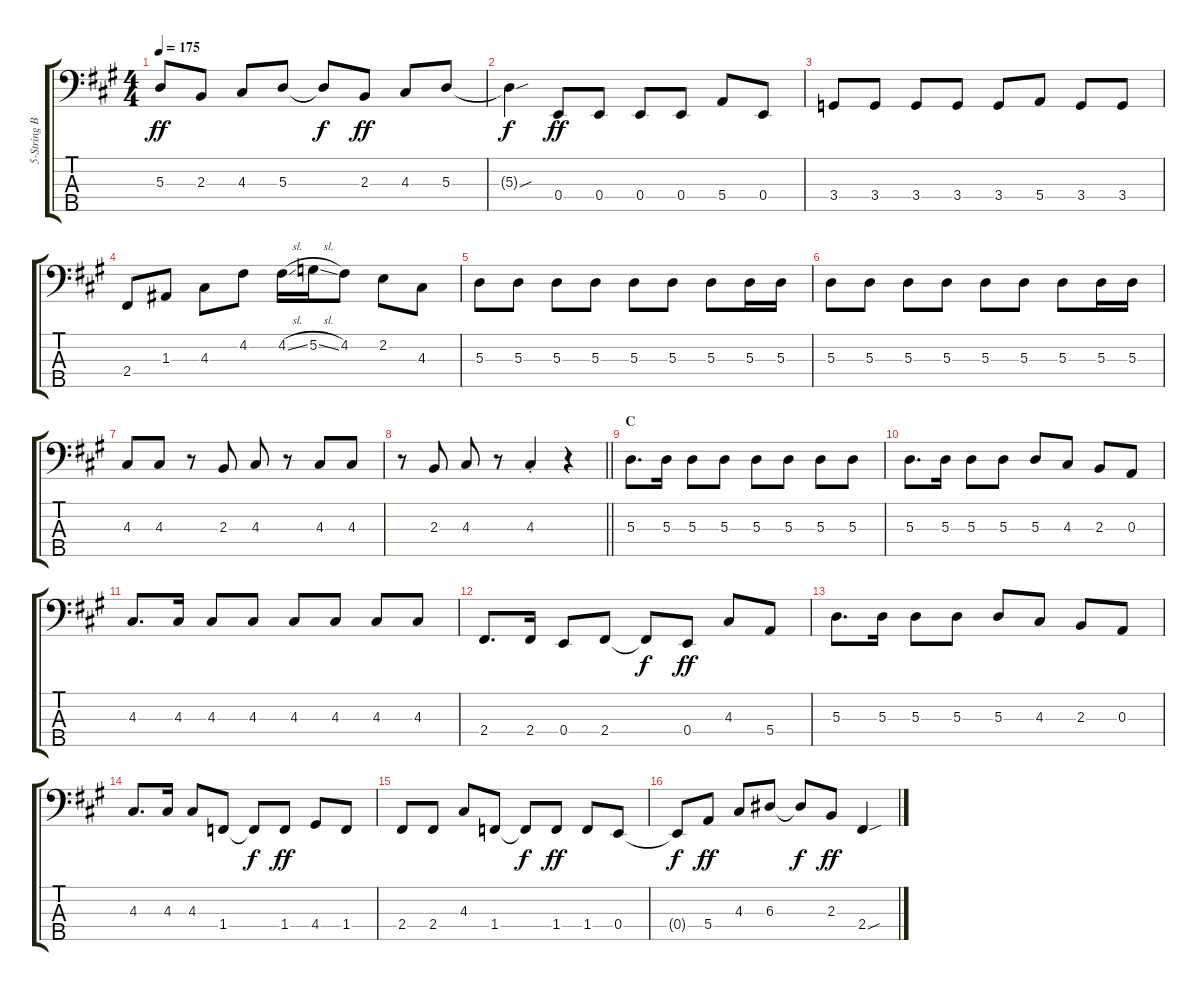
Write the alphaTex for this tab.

\track ("5-String Bass" "5-String B") {instrument electricbasspick}
\staff {score tabs}
\tuning (G2 D2 A1 E1 B0) {hide}
\ts (4 4)
\tempo 175
\clef f4
\ks a
5.3.8{dy ff} 2.3.8 4.3.8 5.3.8 5.3{t}.8{dy f} 2.3.8{dy ff} 4.3.8 5.3.8 |
5.3{sou t}.4{dy f} 0.4.8{dy ff} 0.4.8 0.4.8 0.4.8 5.4.8 0.4.8 |
3.4.8 3.4.8 3.4.8 3.4.8 3.4.8 5.4.8 3.4.8 3.4.8 |
2.4.8 1.3.8 4.3.8 4.2.8 4.2{sl}.16 5.2{sl}.16 4.2.8 2.2.8 4.3.8 |
5.3.8 5.3.8 5.3.8 5.3.8 5.3.8 5.3.8 5.3.8 5.3.16 5.3.16 |
5.3.8 5.3.8 5.3.8 5.3.8 5.3.8 5.3.8 5.3.8 5.3.16 5.3.16 |
4.3.8 4.3.8 r.8 2.3.8 4.3.8 r.8 4.3.8 4.3.8 |
\barLineRight lightlight
r.8 2.3.8 4.3.8 r.8 4.3{st}.4 r.4 |
\section ("" "C")
5.3.8{d} 5.3.16 5.3.8 5.3.8 5.3.8 5.3.8 5.3.8 5.3.8 |
5.3.8{d} 5.3.16 5.3.8 5.3.8 5.3.8 4.3.8 2.3.8 0.3.8 |
4.3.8{d} 4.3.16 4.3.8 4.3.8 4.3.8 4.3.8 4.3.8 4.3.8 |
2.4.8{d} 2.4.16 0.4.8 2.4.8 2.4{t}.8{dy f} 0.4.8{dy ff} 4.3.8 5.4.8 |
5.3.8{d} 5.3.16 5.3.8 5.3.8 5.3.8 4.3.8 2.3.8 0.3.8 |
4.3.8{d} 4.3.16 4.3.8 1.4.8 1.4{t}.8{dy f} 1.4.8{dy ff} 4.4.8 1.4.8 |
2.4.8 2.4.8 4.3.8 1.4.8 1.4{t}.8{dy f} 1.4.8{dy ff} 1.4.8 0.4.8 |
0.4{t}.8{dy f} 5.4.8{dy ff} 4.3.8 6.3.8 6.3{t}.8{dy f} 2.3.8{dy ff} 2.4{sou}.4
